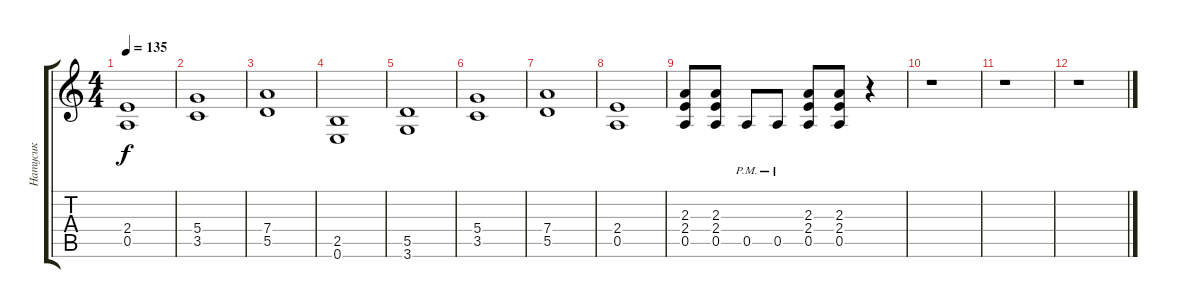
\track ("Натусик" "Натусик") {instrument electricguitarclean}
\staff {score tabs}
\tuning (E4 B3 G3 D3 A2 E2) {hide}
\ts (4 4)
\tempo 135
\clef g2
\ks c
(2.4{t} 0.5{t}).1{dy f} |
(5.4 3.5).1 |
(7.4 5.5).1 |
(2.5 0.6).1 |
(5.5 3.6).1 |
(5.4 3.5).1 |
(7.4 5.5).1 |
(2.4 0.5).1 |
(2.3 2.4 0.5).8 (2.3 2.4 0.5).8 0.5{pm}.8 0.5{pm}.8 (2.3 2.4 0.5).8 (2.3 2.4 0.5).8 r.4 |
r.1 |
r.1 |
r.1
